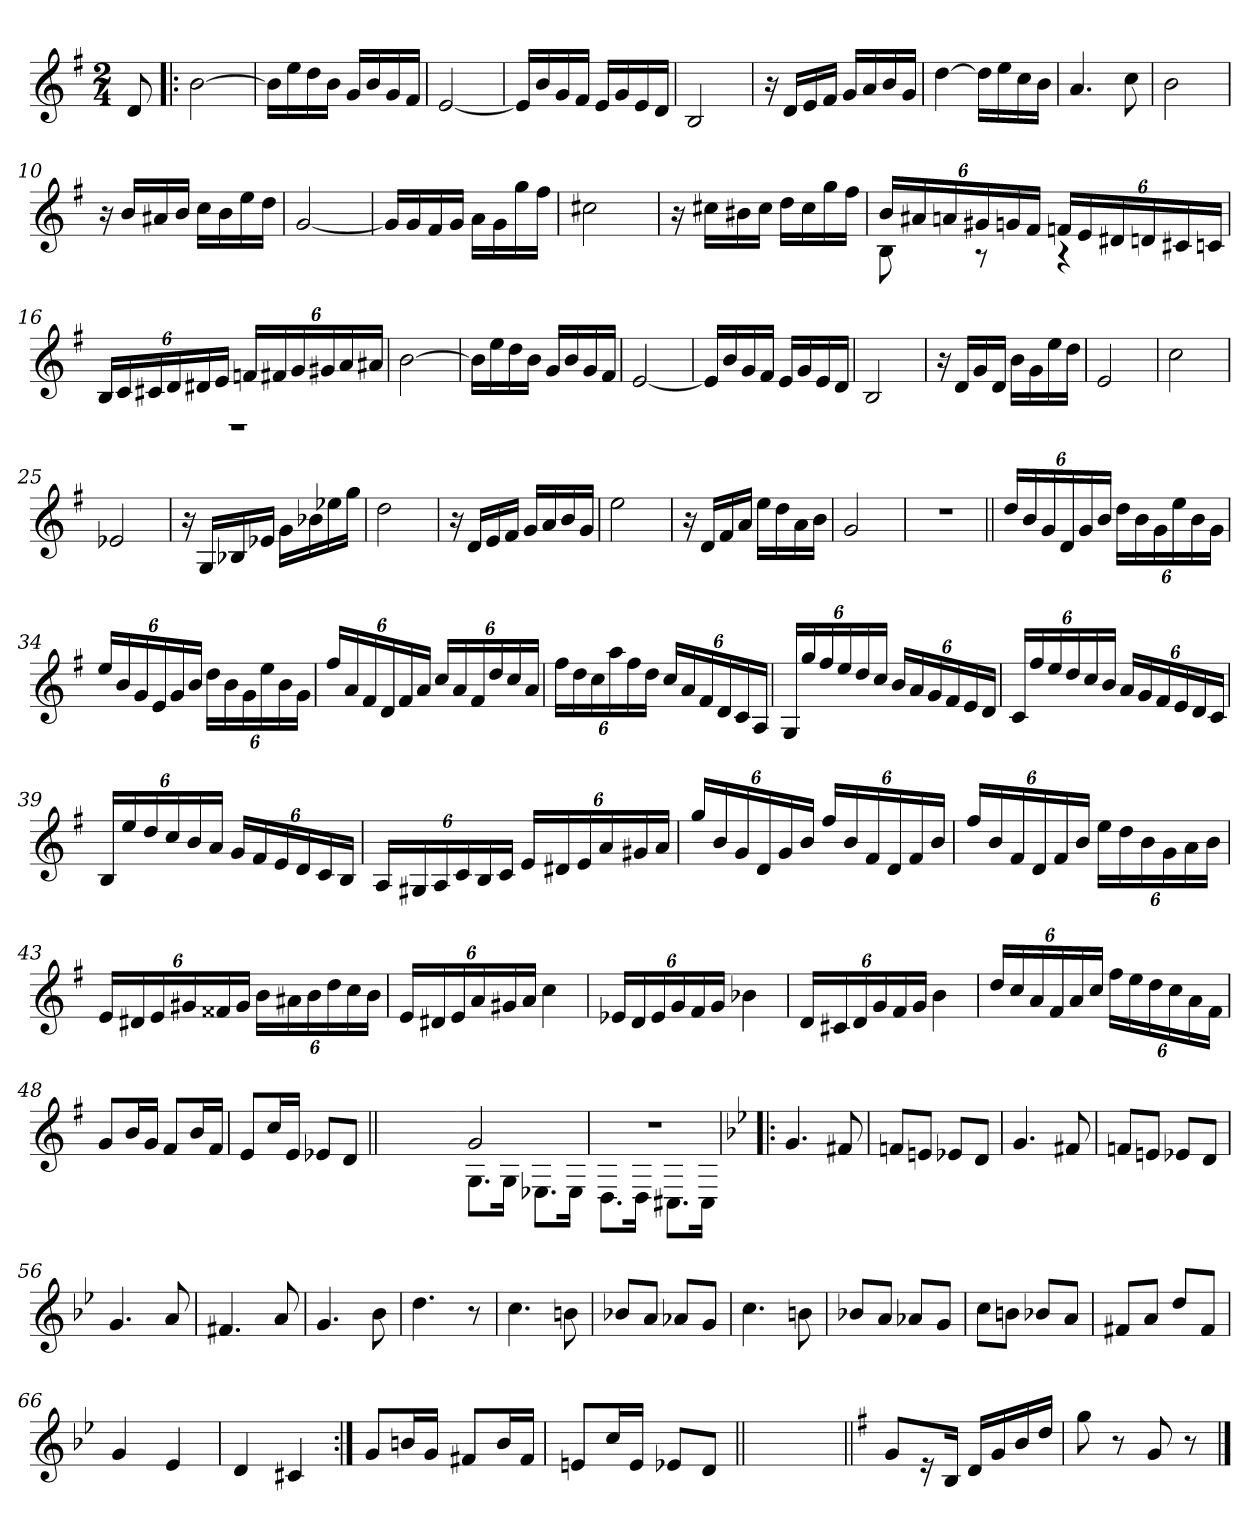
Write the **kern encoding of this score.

**kern
*part1
*staff1
*clefG2
*k[f#]
*G:
*M2/4
=
8d/
=1!|:
[2b\
=2
16b\LL]
16ee\
16dd\
16b\JJ
16g/LL
16b/
16g/
16f#/JJ
=3
[2e/
=4
16e/LL]
16b/
16g/
16f#/JJ
16e/LL
16g/
16e/
16d/JJ
!!LO:LB:g=z
=5
2B/
=6
16r
16d/LL
16e/
16f#/JJ
16g/LL
16a/
16b/
16g/JJ
=7
[4dd\
16dd\LL]
16ee\
16cc\
16b\JJ
=8
4.a/
8cc\
=9
2b\
!!LO:LB:g=z
=10
16r
16b/LL
16a#X/
16b/JJ
16cc\LL
16b\
16ee\
16dd\JJ
=11
[2g/
=12
16g/LL]
16g/
16f#/
16g/JJ
16a\LL
16g\
16gg\
16ff#\JJ
=13
2cc#X\
=14
16r
16cc#X\LL
16b#X\
16cc#\JJ
16dd\LL
16cc#\
16gg\
16ff#\JJ
!!LO:LB:g=z
=15
*^
24b/LL	8B\
24a#X/	.
24an/	.
24g#X/	8rG
24gn/	.
24f#/JJ	.
24fn/LL	4rG
24e/	.
24d#X/	.
24dn/	.
24c#X/	.
24cn/JJ	.
=16	=16
24B/LL	2rE
24c/	.
24c#X/	.
24d/	.
24d#X/	.
24e/JJ	.
24fn/LL	.
24f#X/	.
24g/	.
24g#X/	.
24a/	.
24a#X/JJ	.
*v	*v
=17
[2b\
=18
16b\LL]
16ee\
16dd\
16b\JJ
16g/LL
16b/
16g/
16f#/JJ
!!LO:LB:g=z
=19
[2e/
=20
16e/LL]
16b/
16g/
16f#/JJ
16e/LL
16g/
16e/
16d/JJ
=21
2B/
=22
16r
16d/LL
16g/
16d/JJ
16b\LL
16g\
16ee\
16dd\JJ
=23
2e/
!!LO:LB:g=z
=24
2cc\
=25
2e-X/
=26
16r
16G/LL
16B-X/
16e-X/JJ
16g\LL
16b-X\
16ee-X\
16gg\JJ
=27
2dd\
=28
16r
16d/LL
16e/
16f#/JJ
16g/LL
16a/
16b/
16g/JJ
!!LO:LB:g=z
=29
2ee\
=30
16r
16d/LL
16f#/
16a/JJ
16ee\LL
16dd\
16a\
16b\JJ
=31
2g/
=32
2r
=33||
24dd/LL
24b/
24g/
24d/
24g/
24b/JJ
24dd\LL
24b\
24g\
24ee\
24b\
24g\JJ
!!LO:LB:g=z
=34
24ee/LL
24b/
24g/
24e/
24g/
24b/JJ
24dd\LL
24b\
24g\
24ee\
24b\
24g\JJ
=35
24ff#/LL
24a/
24f#/
24d/
24f#/
24a/JJ
24cc/LL
24a/
24f#/
24dd/
24cc/
24a/JJ
=36
24ff#\LL
24dd\
24cc\
24aa\
24ff#\
24dd\JJ
24cc/LL
24a/
24f#/
24d/
24c/
24A/JJ
=37
24G/LL
24gg/
24ff#/
24ee/
24dd/
24cc/JJ
24b/LL
24a/
24g/
24f#/
24e/
24d/JJ
!!LO:LB:g=z
=38
24c/LL
24ff#/
24ee/
24dd/
24cc/
24b/JJ
24a/LL
24g/
24f#/
24e/
24d/
24c/JJ
=39
24B/LL
24ee/
24dd/
24cc/
24b/
24a/JJ
24g/LL
24f#/
24e/
24d/
24c/
24B/JJ
=40
24A/LL
24G#X/
24A/
24c/
24B/
24c/JJ
24e/LL
24d#X/
24e/
24a/
24g#X/
24a/JJ
=41
24gg/LL
24b/
24g/
24d/
24g/
24b/JJ
24ff#/LL
24b/
24f#/
24d/
24f#/
24b/JJ
!!LO:LB:g=z
=42
24ff#/LL
24b/
24f#/
24d/
24f#/
24b/JJ
24ee\LL
24dd\
24b\
24g\
24a\
24b\JJ
=43
24e/LL
24d#X/
24e/
24g#X/
24f##X/
24g#/JJ
24b\LL
24a#X\
24b\
24dd\
24cc\
24b\JJ
=44
24e/LL
24d#X/
24e/
24a/
24g#X/
24a/JJ
4cc\
=45
24e-X/LL
24d/
24e-/
24g/
24f#/
24g/JJ
4b-X\
!!LO:PB:g=z
=46
24d/LL
24c#X/
24d/
24g/
24f#/
24g/JJ
4b\
=47
24dd/LL
24cc/
24a/
24f#/
24a/
24cc/JJ
24ff#\LL
24ee\
24dd\
24cc\
24a\
24f#\JJ
=48
8g/L
16b/L
16g/JJ
8f#/L
16b/L
16f#/JJ
=49
8e/L
16cc/L
16e/JJ
8e-X/L
8d/J
=49X1||
*stria0
2ryy
!!LO:LB:g=z
=50-
*stria5
*^
2g/	8.G\L
.	16G\Jk
.	8.E-X\L
.	16E-\Jk
=51	=51
2rdd	8.D\L
.	16D\Jk
.	8.C#X\L
.	16C#\Jk
*v	*v
=52!|:
*k[b-e-]
*g:
4.g/
8f#X/
=53
8fn/L
8en/J
8e-X/L
8d/J
=54
4.g/
8f#X/
!!LO:LB:g=z
=55
8fn/L
8en/J
8e-X/L
8d/J
=56
4.g/
8a/
=57
4.f#X/
8a/
=58
4.g/
8b-\
=59
4.dd\
8r
!!LO:LB:g=z
=60
4.cc\
8bn\
=61
8b-X/L
8a/J
8a-X/L
8g/J
=62
4.cc\
8bn\
=63
8b-X/L
8a/J
8a-X/L
8g/J
=64
8cc\L
8bn\J
8b-X/L
8a/J
!!LO:LB:g=z
=65
8f#X/L
8a/J
8dd/L
8f#/J
=66
4g/
4e-/
=67
4d/
4c#X/
=68:|!
8g/L
16bn/L
16g/JJ
8f#X/L
16b/L
16f#/JJ
=69
8en/L
16cc/L
16e/JJ
8e-X/L
8d/J
=69X2||
*stria0
2ryy
!!LO:LB:g=z
=70||
*stria5
*k[f#]
*G:
8g/L
16r
16B/Jk
16d/LL
16g/
16b/
16dd/JJ
=71
8gg\
8r
8g/
8r
==
*-
